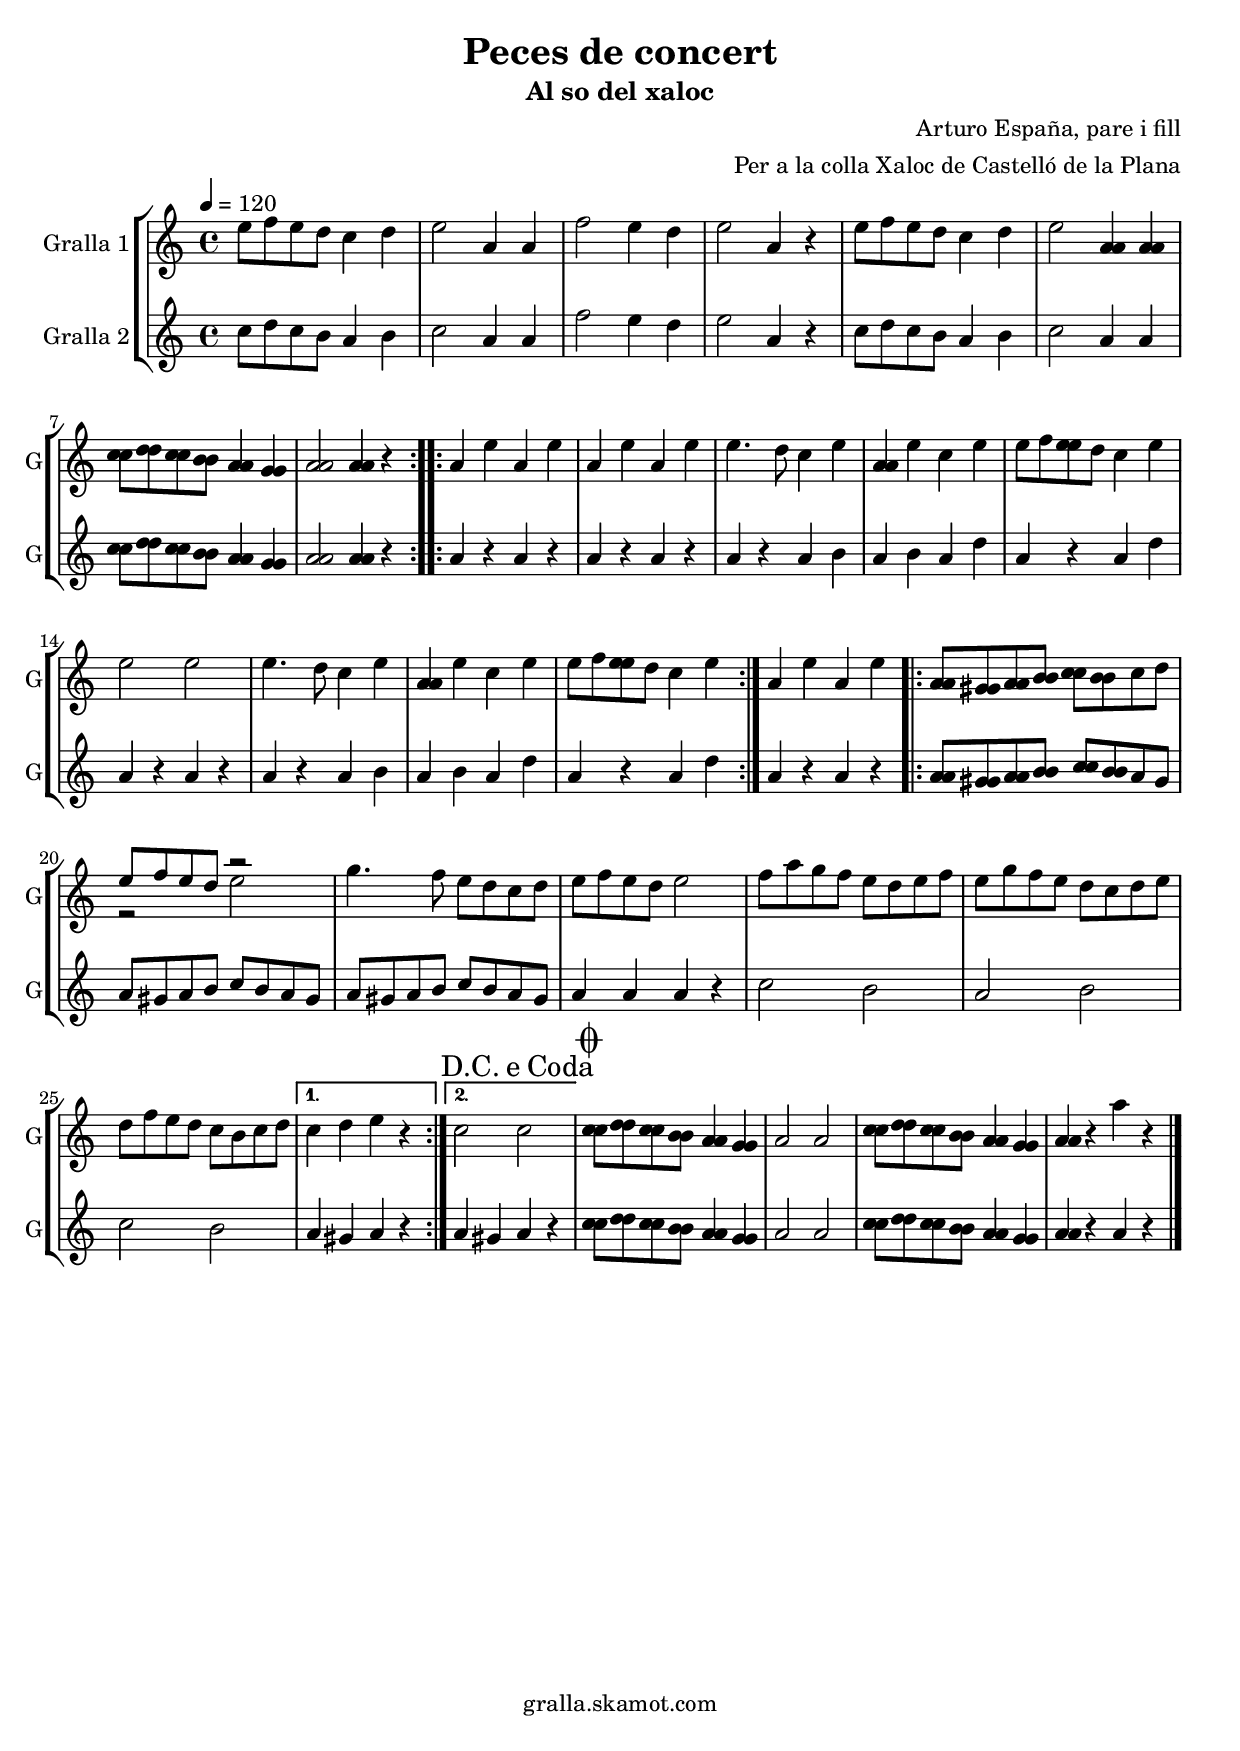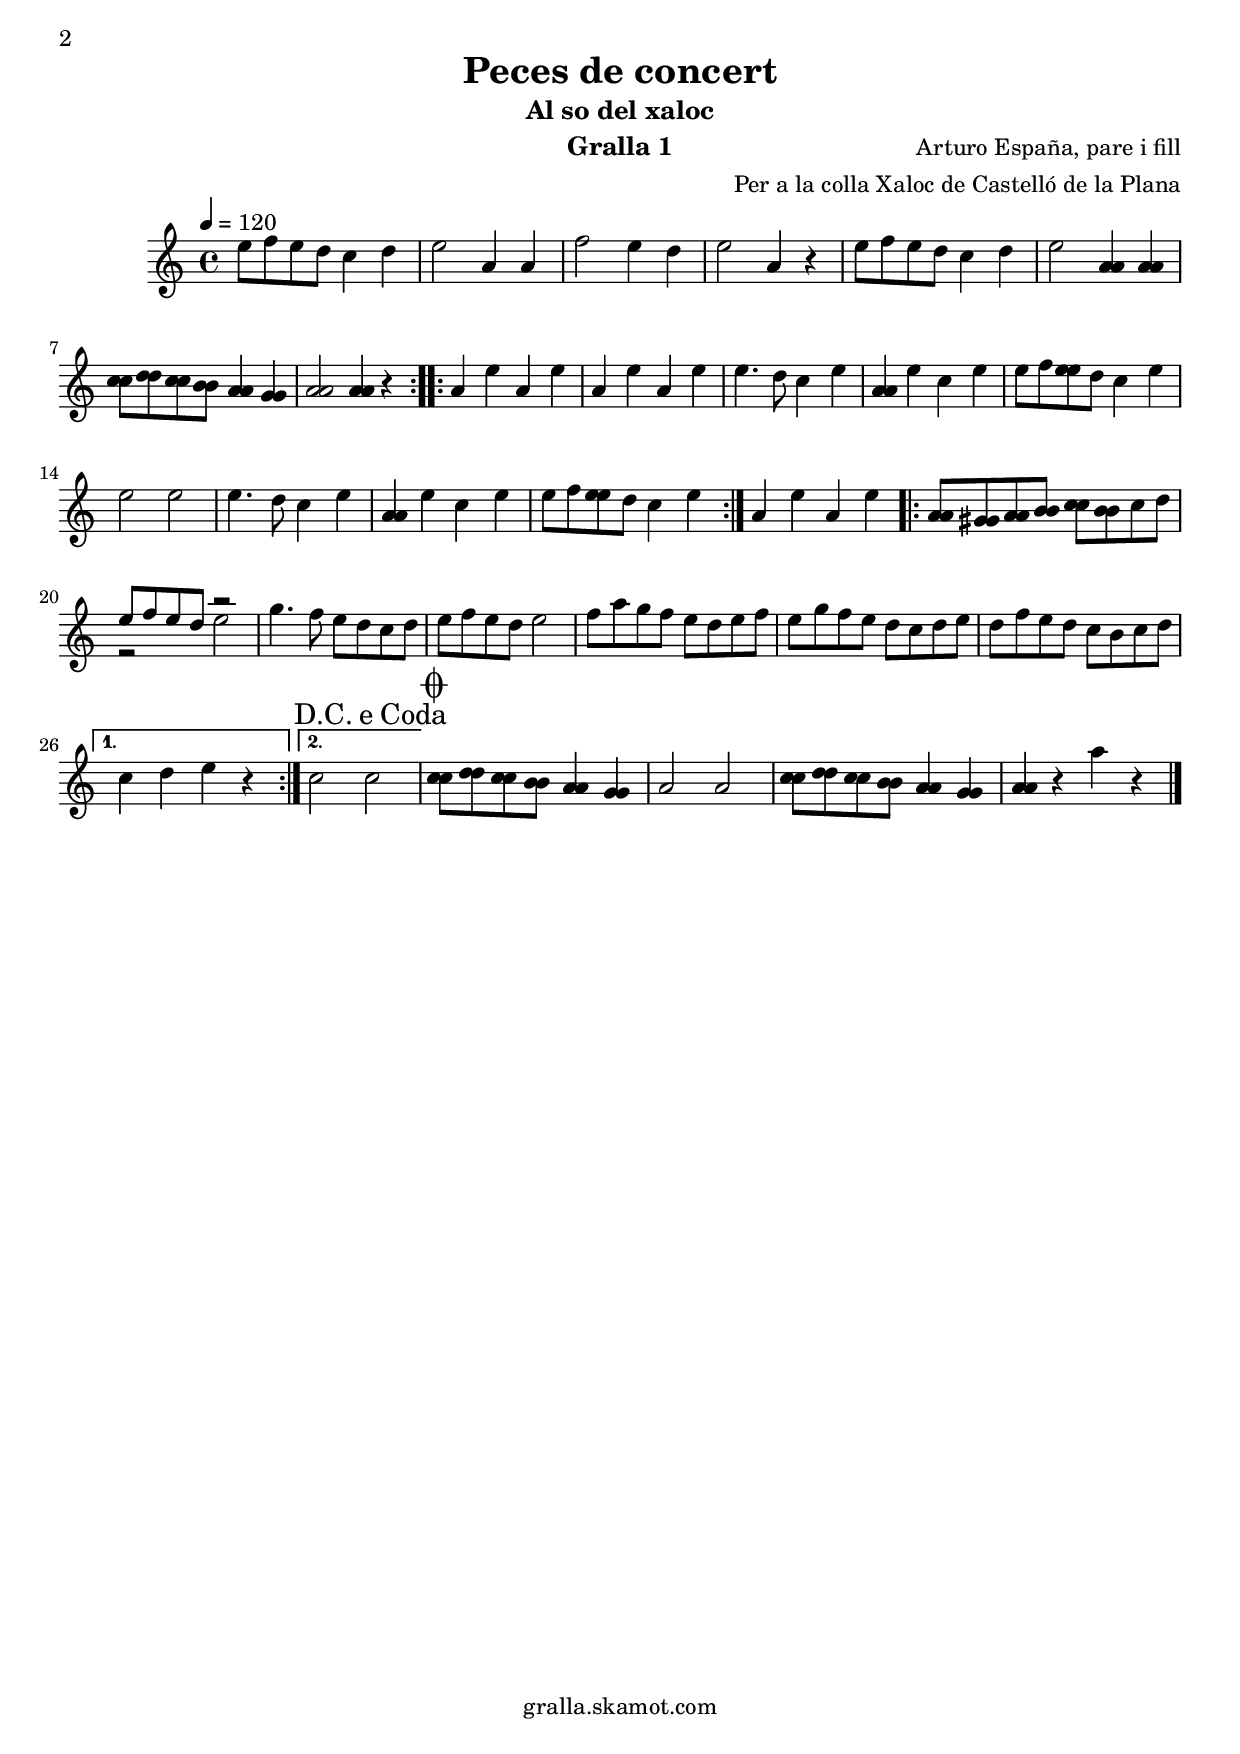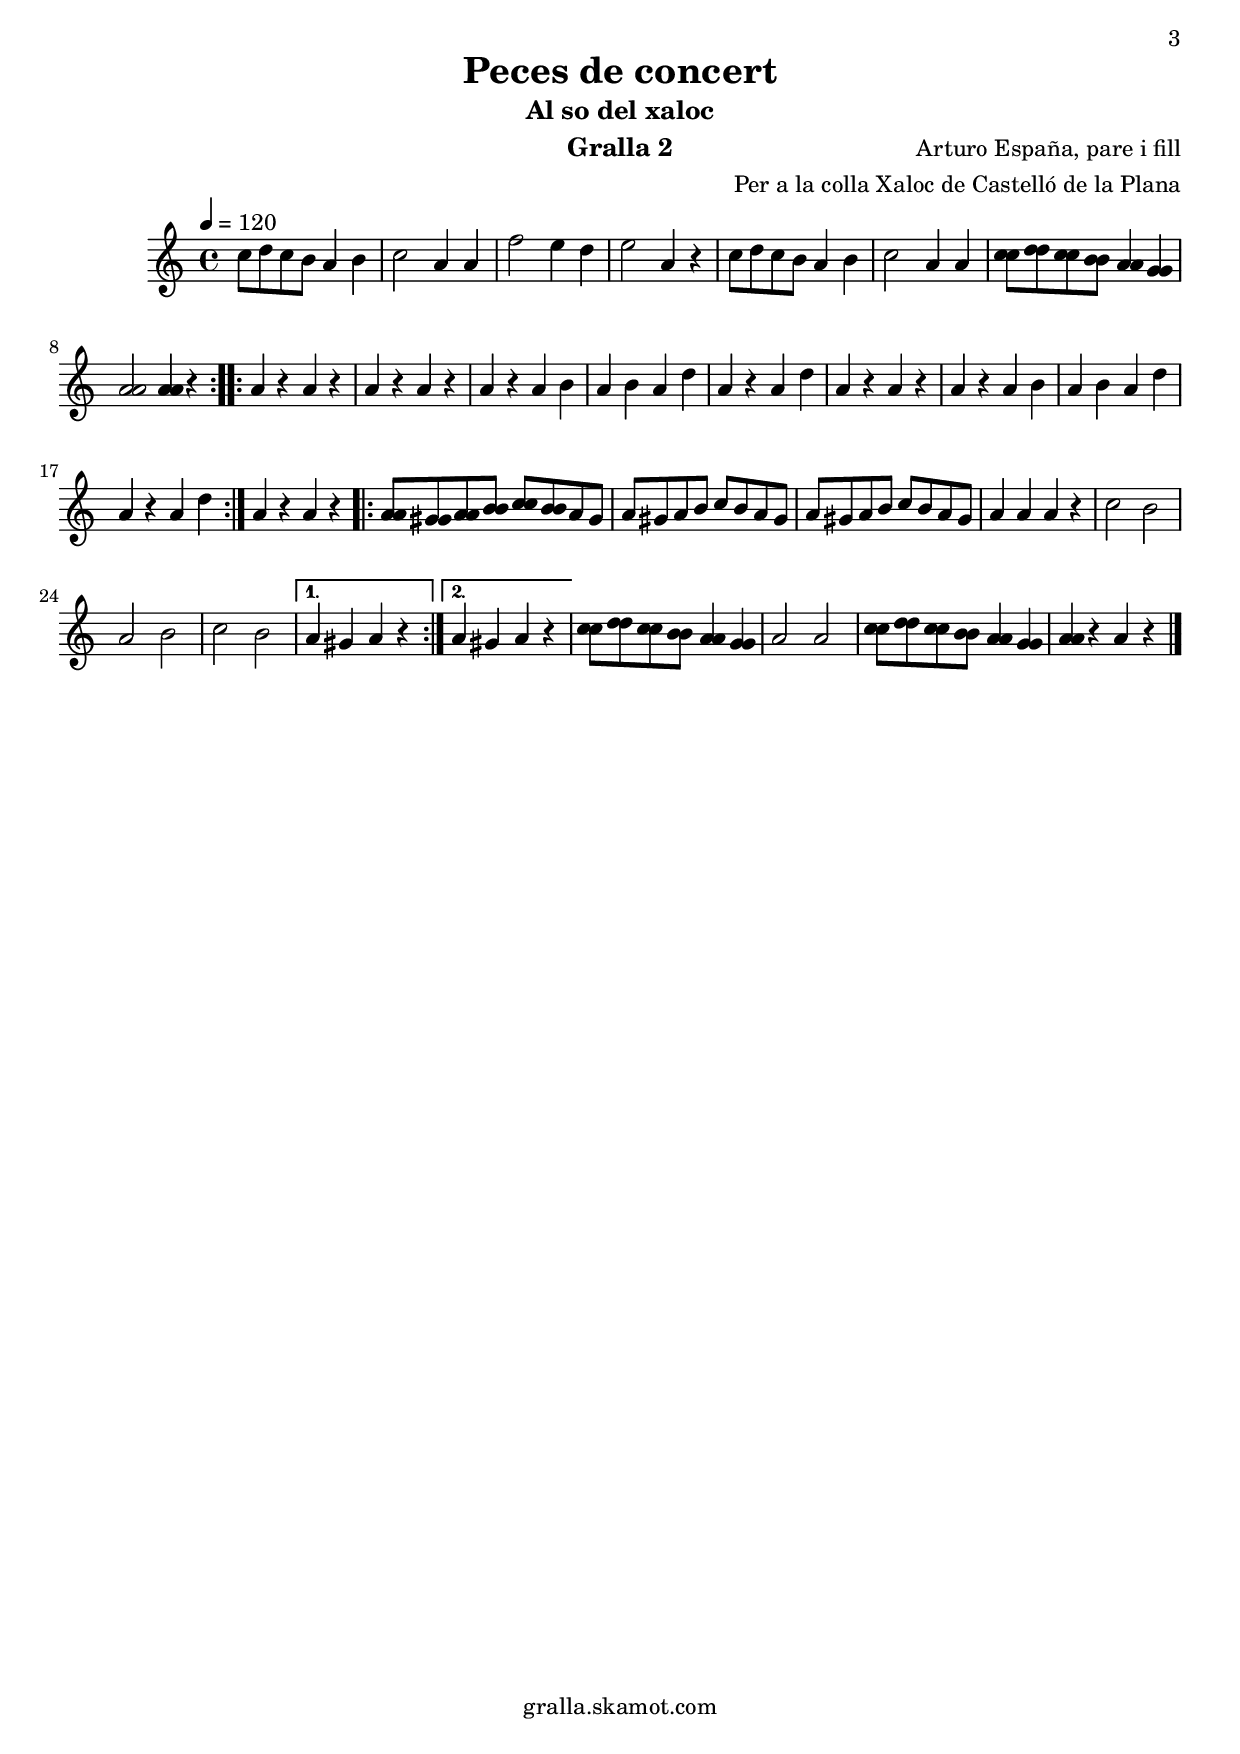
\version "2.16.2"

\header {
  dedication=""
  title="Peces de concert"
  subtitle="Al so del xaloc"
  subsubtitle=""
  poet=""
  meter=""
  piece=""
  composer="Arturo España, pare i fill"
  arranger="Per a la colla Xaloc de Castelló de la Plana"
  opus=""
  instrument=""
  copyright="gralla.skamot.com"
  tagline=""
}

liniaroAa =
\relative e''
{
  \tempo 4=120
  \clef treble
  \key c \major
  \time 4/4
  \repeat volta 2 { e8 f e d c4 d  |
  e2 a,4 a  |
  f'2 e4 d  |
  e2 a,4 r  |
  %05
  e'8 f e d c4 d  |
  e2 <a, a>4 <a a>  |
  <c c>8 <d d> <c c> <b b> <a a>4 <g g>  |
   <a a>2 <a a>4 r  | }
  \repeat volta 2 { a4 e' a, e'  |
  %10
  a,4 e' a, e'  |
  e4. d8 c4 e  |
  <a, a>4 e' c e  |
  e8 f <e e> d c4 e  |
  e2 e  |
  %15
  e4. d8 c4 e  |
  <a, a>4 e' c e  |
  e8 f <e e> d c4 e  | }
  a,4 e' a, e'  |
  \repeat volta 2 { <a, a>8 <gis gis> <a a> <b b> <c c> <b b> c d  |
  %20
  << { e8 f e d r2 } \\ { r2 e } >>  | % kompletite
  g4. f8 e d c d  |
  e8 f e d e2  |
  f8 a g f e d e f  |
  e8 g f e d c d e  |
  %25
  d8 f e d c b c d }
  \alternative { { c4 d e r }
  { \mark \markup {D.C. e Coda} c2 c } }
  \mark \markup {\musicglyph #"scripts.coda"} <c c>8 <d d> <c c> <b b> <a a>4 <g g>  |
  a2 a  |
  %30
  <c c>8 <d d> <c c> <b b> <a a>4 <g g>  |
  <a a>4 r a' r  \bar "|."
}

liniaroAb =
\relative c''
{
  \tempo 4=120
  \clef treble
  \key c \major
  \time 4/4
  \repeat volta 2 { c8 d c b a4 b  |
  c2 a4 a  |
  f'2 e4 d  |
  e2 a,4 r  |
  %05
  c8 d c b a4 b  |
  c2 a4 a  |
  <c c>8 <d d> <c c> <b b> <a a>4 <g g>  |
  <a a>2 <a a>4 r  | }
  \repeat volta 2 { a4 r a r  |
  %10
  a4 r a r  |
  a4 r a b  |
  a4 b a d  |
  a4 r a d  |
  a4 r a r  |
  %15
  a4 r a b  |
  a4 b a d  |
  a4 r a d  | }
  a4 r a r  |
  \repeat volta 2 { <a a>8 <gis gis> <a a> <b b> <c c> <b b> a gis  |
  %20
  a8 gis a b c b a gis  |
  a8 gis a b c b a gis  |
  a4 a a r  |
  c2 b  |
  a2 b  |
  %25
  c2 b }
  \alternative { { a4 gis a r }
  { a4 gis a r } }
  <c c>8 <d d> <c c> <b b> <a a>4 <g g>  |
  a2 a  |
  %30
  <c c>8 <d d> <c c> <b b> <a a>4 <g g>  |
  <a a>4 r a r  \bar "|."
}

\bookpart {
  \score {
    \new StaffGroup {
      \override Score.RehearsalMark #'self-alignment-X = #LEFT
      <<
        \new Staff \with {instrumentName = #"Gralla 1" shortInstrumentName = #"G"} \liniaroAa
        \new Staff \with {instrumentName = #"Gralla 2" shortInstrumentName = #"G"} \liniaroAb
      >>
    }
    \layout {}
  }
  \score { \unfoldRepeats
    \new StaffGroup {
      \override Score.RehearsalMark #'self-alignment-X = #LEFT
      <<
        \new Staff \with {instrumentName = #"Gralla 1" shortInstrumentName = #"G"} \liniaroAa
        \new Staff \with {instrumentName = #"Gralla 2" shortInstrumentName = #"G"} \liniaroAb
      >>
    }
    \midi {
      \set Staff.midiInstrument = "oboe"
      \set DrumStaff.midiInstrument = "drums"
    }
  }
}

\bookpart {
  \header {instrument="Gralla 1"}
  \score {
    \new StaffGroup {
      \override Score.RehearsalMark #'self-alignment-X = #LEFT
      <<
        \new Staff \liniaroAa
      >>
    }
    \layout {}
  }
  \score { \unfoldRepeats
    \new StaffGroup {
      \override Score.RehearsalMark #'self-alignment-X = #LEFT
      <<
        \new Staff \liniaroAa
      >>
    }
    \midi {
      \set Staff.midiInstrument = "oboe"
      \set DrumStaff.midiInstrument = "drums"
    }
  }
}

\bookpart {
  \header {instrument="Gralla 2"}
  \score {
    \new StaffGroup {
      \override Score.RehearsalMark #'self-alignment-X = #LEFT
      <<
        \new Staff \liniaroAb
      >>
    }
    \layout {}
  }
  \score { \unfoldRepeats
    \new StaffGroup {
      \override Score.RehearsalMark #'self-alignment-X = #LEFT
      <<
        \new Staff \liniaroAb
      >>
    }
    \midi {
      \set Staff.midiInstrument = "oboe"
      \set DrumStaff.midiInstrument = "drums"
    }
  }
}

